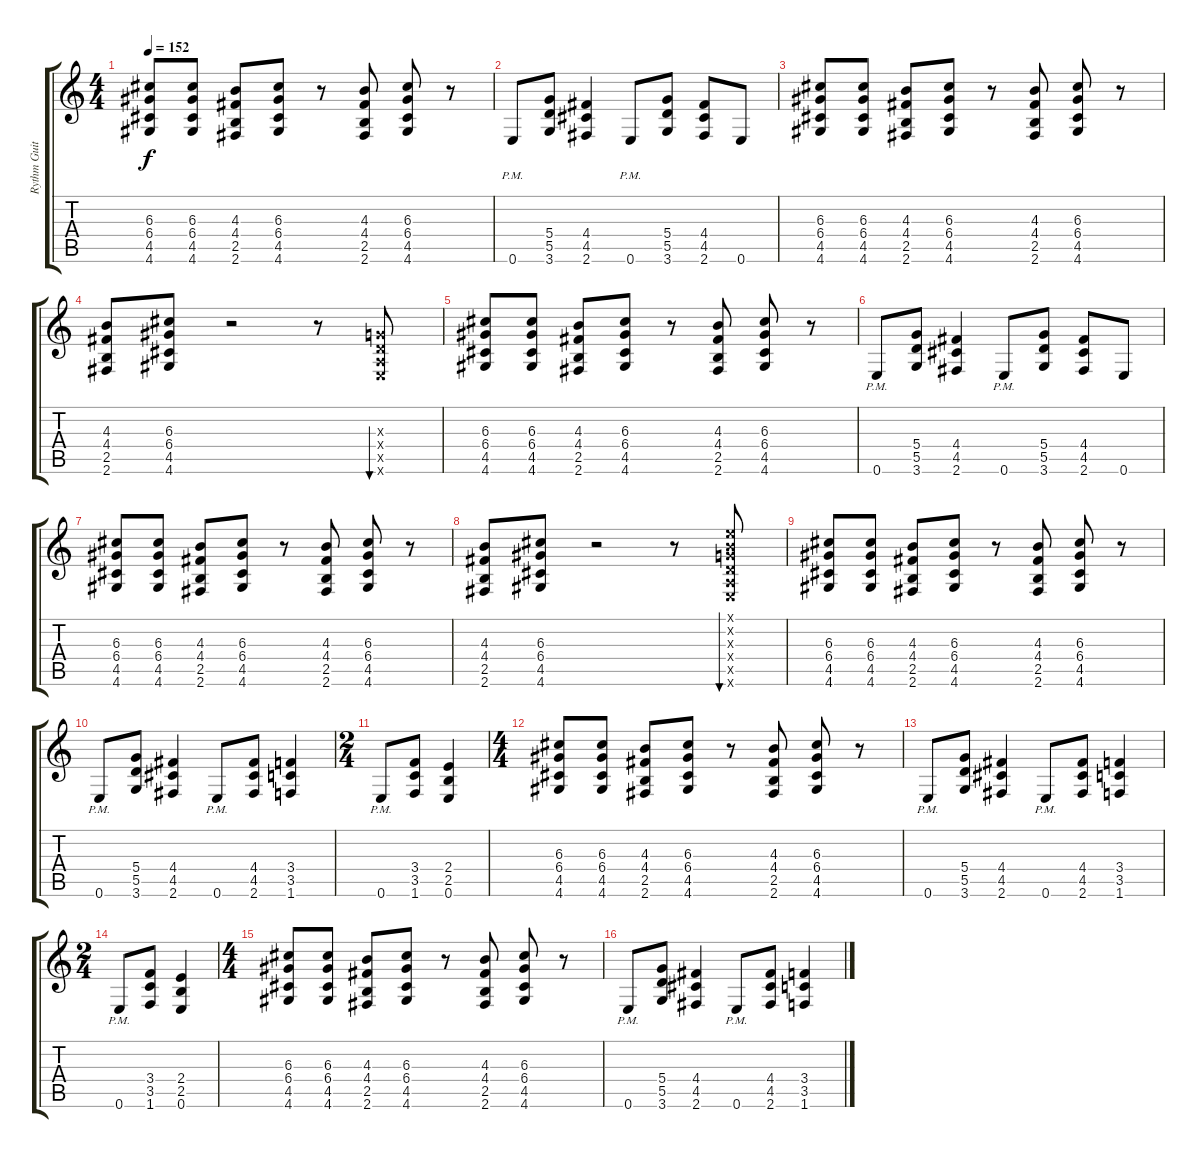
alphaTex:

\track ("Rythm Guitar 1" "Rythm Guit") {instrument distortionguitar}
\staff {score tabs}
\tuning (E4 B3 G3 D3 A2 E2) {hide}
\ts (4 4)
\tempo 152
\clef g2
\ks c
(6.3 6.4 4.5 4.6).8{dy f} (6.3 6.4 4.5 4.6).8 (4.3 4.4 2.5 2.6).8 (6.3 6.4 4.5 4.6).8 r.8 (4.3 4.4 2.5 2.6).8 (6.3 6.4 4.5 4.6).8 r.8 |
0.6{pm}.8 (5.4 5.5 3.6).8 (4.4 4.5 2.6).4 0.6{pm}.8 (5.4 5.5 3.6).8 (4.4 4.5 2.6).8 0.6.8 |
(6.3 6.4 4.5 4.6).8 (6.3 6.4 4.5 4.6).8 (4.3 4.4 2.5 2.6).8 (6.3 6.4 4.5 4.6).8 r.8 (4.3 4.4 2.5 2.6).8 (6.3 6.4 4.5 4.6).8 r.8 |
(4.3 4.4 2.5 2.6).8 (6.3 6.4 4.5 4.6).8 r.2 r.8 (0.3{x} 0.4{x} 0.5{x} 0.6{x}).8{bu 240} |
(6.3 6.4 4.5 4.6).8 (6.3 6.4 4.5 4.6).8 (4.3 4.4 2.5 2.6).8 (6.3 6.4 4.5 4.6).8 r.8 (4.3 4.4 2.5 2.6).8 (6.3 6.4 4.5 4.6).8 r.8 |
0.6{pm}.8 (5.4 5.5 3.6).8 (4.4 4.5 2.6).4 0.6{pm}.8 (5.4 5.5 3.6).8 (4.4 4.5 2.6).8 0.6.8 |
(6.3 6.4 4.5 4.6).8 (6.3 6.4 4.5 4.6).8 (4.3 4.4 2.5 2.6).8 (6.3 6.4 4.5 4.6).8 r.8 (4.3 4.4 2.5 2.6).8 (6.3 6.4 4.5 4.6).8 r.8 |
(4.3 4.4 2.5 2.6).8 (6.3 6.4 4.5 4.6).8 r.2 r.8 (0.1{x} 0.2{x} 0.3{x} 0.4{x} 0.5{x} 0.6{x}).8{bu 240} |
(6.3 6.4 4.5 4.6).8 (6.3 6.4 4.5 4.6).8 (4.3 4.4 2.5 2.6).8 (6.3 6.4 4.5 4.6).8 r.8 (4.3 4.4 2.5 2.6).8 (6.3 6.4 4.5 4.6).8 r.8 |
0.6{pm}.8 (5.4 5.5 3.6).8 (4.4 4.5 2.6).4 0.6{pm}.8 (4.4 4.5 2.6).8 (3.4 3.5 1.6).4 |
\ts (2 4)
0.6{pm}.8 (3.4 3.5 1.6).8 (2.4 2.5 0.6).4 |
\ts (4 4)
(6.3 6.4 4.5 4.6).8 (6.3 6.4 4.5 4.6).8 (4.3 4.4 2.5 2.6).8 (6.3 6.4 4.5 4.6).8 r.8 (4.3 4.4 2.5 2.6).8 (6.3 6.4 4.5 4.6).8 r.8 |
0.6{pm}.8 (5.4 5.5 3.6).8 (4.4 4.5 2.6).4 0.6{pm}.8 (4.4 4.5 2.6).8 (3.4 3.5 1.6).4 |
\ts (2 4)
0.6{pm}.8 (3.4 3.5 1.6).8 (2.4 2.5 0.6).4 |
\ts (4 4)
(6.3 6.4 4.5 4.6).8 (6.3 6.4 4.5 4.6).8 (4.3 4.4 2.5 2.6).8 (6.3 6.4 4.5 4.6).8 r.8 (4.3 4.4 2.5 2.6).8 (6.3 6.4 4.5 4.6).8 r.8 |
0.6{pm}.8 (5.4 5.5 3.6).8 (4.4 4.5 2.6).4 0.6{pm}.8 (4.4 4.5 2.6).8 (3.4 3.5 1.6).4
